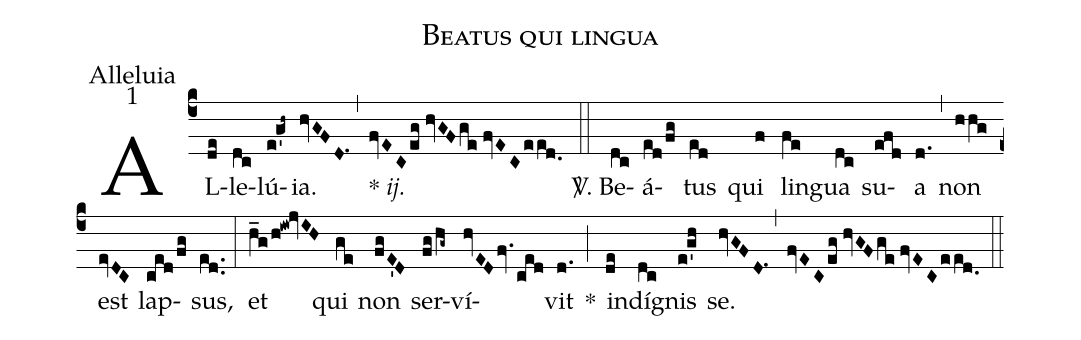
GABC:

name: Beatus qui lingua;
office-part: Alleluia;
mode: 1;
%%
(c4) AL(de)le(dc)lú(e!g'h~)ia.(hvGFD.1) (,) {*}~<i>ij.</i>(fvECeg//hvGFge//fvECeed.0) (::)
~~<sp>V/</sp>. Be(dc)á(ed/fg)tus(ed) qui(f) lin(fe)gua(dc) su(efd)a(d.) (,) non(hhg) est(evDC) lap(ced/fg)sus,(ed..) (:)
et(h_g/h!iw!jvIH) qui(ge) non(fgE'D) ser(fg/hg~)ví(hvEDfv.ced)vit(d.) *(;) in(de)dí(dc)gnis(e!g'h) se.(hvGFD.1) (,) (fvECeg//hvGFge//fvECeed.0) (::)
